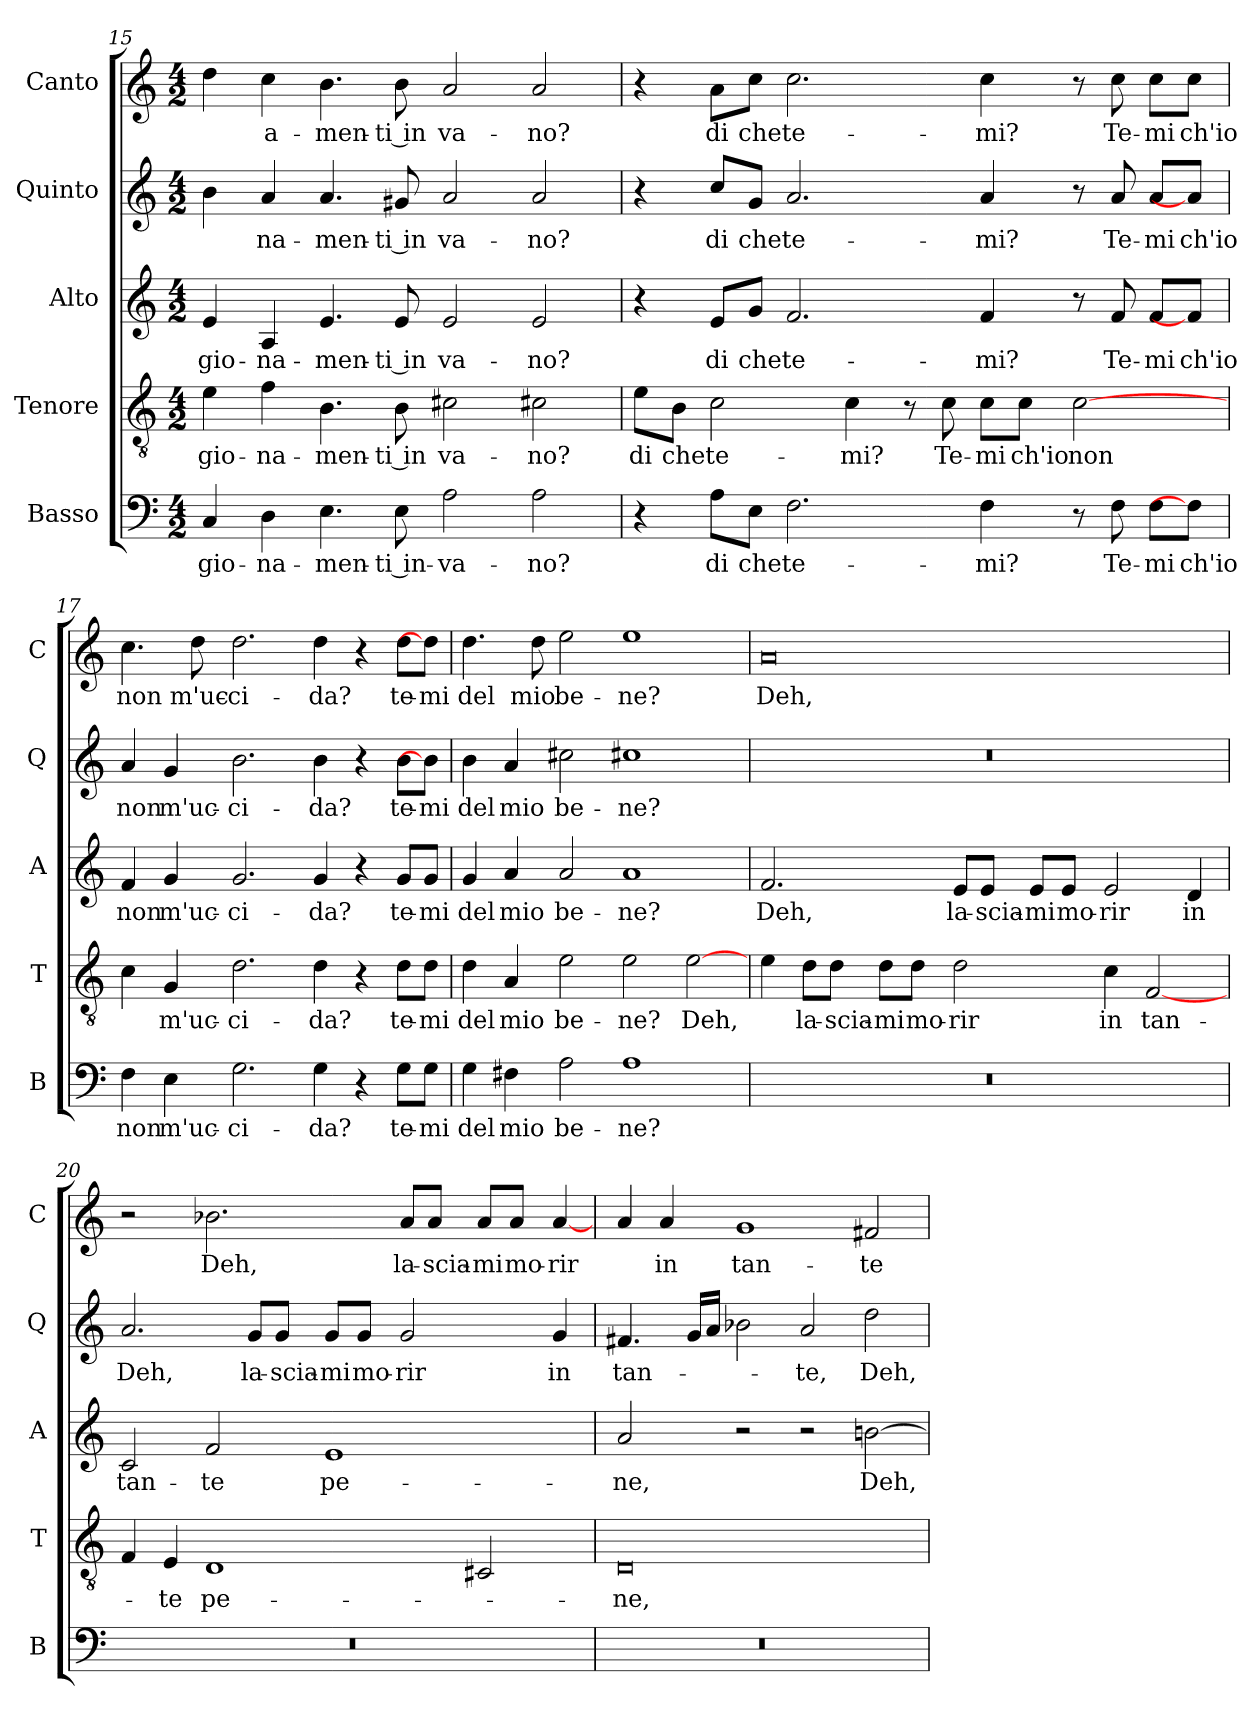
**kern	**text	**kern	**text	**kern	**text	**kern	**text	**kern	**text
*part5	*part5	*part4	*part4	*part3	*part3	*part2	*part2	*part1	*part1
*staff5	*staff5	*staff4	*staff4	*staff3	*staff3	*staff2	*staff2	*staff1	*staff1
*I"Basso	*	*I"Tenore	*	*I"Alto	*	*I"Quinto	*	*I"Canto	*
*I'B	*	*I'T	*	*I'A	*	*I'Q	*	*I'C	*
*clefF4	*	*clefGv2	*	*clefG2	*	*clefG2	*	*clefG2	*
*k[]	*	*k[]	*	*k[]	*	*k[]	*	*k[]	*
*C:	*	*C:	*	*C:	*	*C:	*	*C:	*
*M4/2	*	*M4/2	*	*M4/2	*	*M4/2	*	*M4/2	*
=15	=15	=15	=15	=15	=15	=15	=15	=15	=15
4C	-gio-	4e	-gio-	4e	-gio-	4b	.	4dd	.
4D	-na-	4f	-na-	4A	-na-	4a	-na-	4cc	-a-
4.E	-men-	4.B	-men-	4.e	-men-	4.a	-men-	4.b	-men-
8E	-ti in-	8B	-ti in	8e	-ti in	8g#X	-ti in	8b	-ti in
2A	-va-	2c#X	va-	2e	va-	2a	va-	2a	va-
2A	-no?	2c#X	-no?	2e	-no?	2a	-no?	2a	-no?
=16	=16	=16	=16	=16	=16	=16	=16	=16	=16
4r	.	8eL	di	4r	.	4r	.	4r	.
.	.	8BJ	che	.	.	.	.	.	.
8AL	di	2c	te-	8eL	di	8ccL	di	8aL	di
8EJ	che	.	.	8gJ	che	8gJ	che	8ccJ	che
2.F	te-	.	.	2.f	te-	2.a	te-	2.cc	te-
.	.	4c	-mi?	.	.	.	.	.	.
.	.	8r	.	.	.	.	.	.	.
.	.	8c	Te-	.	.	.	.	.	.
4F	-mi?	8cL	-mi	4f	-mi?	4a	-mi?	4cc	-mi?
.	.	8cJ	ch'io	.	.	.	.	.	.
8r	.	[2c	non	8r	.	8r	.	8r	.
8F	Te-	.	.	8f	Te-	8a	Te-	8cc	Te-
8FL	-mi	.	.	8fL	-mi	8aL	-mi	8ccL	-mi
8FJ]	ch'io	.	.	8fJ]	ch'io	8aJ]	ch'io	8ccJ	ch'io
=17	=17	=17	=17	=17	=17	=17	=17	=17	=17
4F	non	4c	.	4f	non	4a	non	4.cc	non
4E	m'uc-	4G	m'uc-	4g	m'uc-	4g	m'uc-	.	.
.	.	.	.	.	.	.	.	8dd	m'uc-
2.G	-ci-	2.d	-ci-	2.g	-ci-	2.b	-ci-	2.dd	-ci-
4G	-da?	4d	-da?	4g	-da?	4b	-da?	4dd	-da?
4r	.	4r	.	4r	.	4r	.	4r	.
8GL	te-	8dL	te-	8gL	te-	8bL	te-	8ddL	te-
8GJ	-mi	8dJ	-mi	8gJ	-mi	8bJ]	-mi	8ddJ]	-mi
=18	=18	=18	=18	=18	=18	=18	=18	=18	=18
4G	del	4d	del	4g	del	4b	del	4.dd	del
4F#X	mio	4A	mio	4a	mio	4a	mio	.	.
.	.	.	.	.	.	.	.	8dd	mio
2A	be-	2e	be-	2a	be-	2cc#X	be-	2ee	be-
1A	-ne?	2e	-ne?	1a	-ne?	1cc#X	-ne?	1ee	-ne?
.	.	[2e	Deh,	.	.	.	.	.	.
=19	=19	=19	=19	=19	=19	=19	=19	=19	=19
0r	.	4e	.	2.f	Deh,	0r	.	0a	Deh,
.	.	8dL	la-	.	.	.	.	.	.
.	.	8dJ	-scia-	.	.	.	.	.	.
.	.	8dL	-mi	.	.	.	.	.	.
.	.	8dJ	mo-	.	.	.	.	.	.
.	.	2d	-rir	8eL	la-	.	.	.	.
.	.	.	.	8eJ	-scia-	.	.	.	.
.	.	.	.	8eL	-mi	.	.	.	.
.	.	.	.	8eJ	mo-	.	.	.	.
.	.	4c	in	2e	-rir	.	.	.	.
.	.	[2F	tan-	.	.	.	.	.	.
.	.	.	.	4d	in	.	.	.	.
=20	=20	=20	=20	=20	=20	=20	=20	=20	=20
0r	.	4F	.	2c	tan-	2.a	Deh,	2r	.
.	.	4E	-te	.	.	.	.	.	.
.	.	1D	pe-	2f	-te	.	.	2.b-X	Deh,
.	.	.	.	.	.	8gL	la-	.	.
.	.	.	.	.	.	8gJ	-scia-	.	.
.	.	.	.	1e	pe-	8gL	-mi	.	.
.	.	.	.	.	.	8gJ	mo-	.	.
.	.	.	.	.	.	2g	-rir	8aL	la-
.	.	.	.	.	.	.	.	8aJ	-scia-
.	.	2C#X	.	.	.	.	.	8aL	-mi
.	.	.	.	.	.	.	.	8aJ	mo-
.	.	.	.	.	.	4g	in	[4a	-rir
=21	=21	=21	=21	=21	=21	=21	=21	=21	=21
0r	.	0D	-ne,	2a	-ne,	4.f#X	tan-	4a	.
.	.	.	.	.	.	.	.	4a	in
.	.	.	.	.	.	16gLL	.	.	.
.	.	.	.	.	.	16aJJ	.	.	.
.	.	.	.	2r	.	2b-X	.	1g	tan-
.	.	.	.	2r	.	2a	-te,	.	.
.	.	.	.	[2bn	Deh,	2dd	Deh,	2f#X	-te
=	=	=	=	=	=	=	=	=	=
*-	*-	*-	*-	*-	*-	*-	*-	*-	*-
